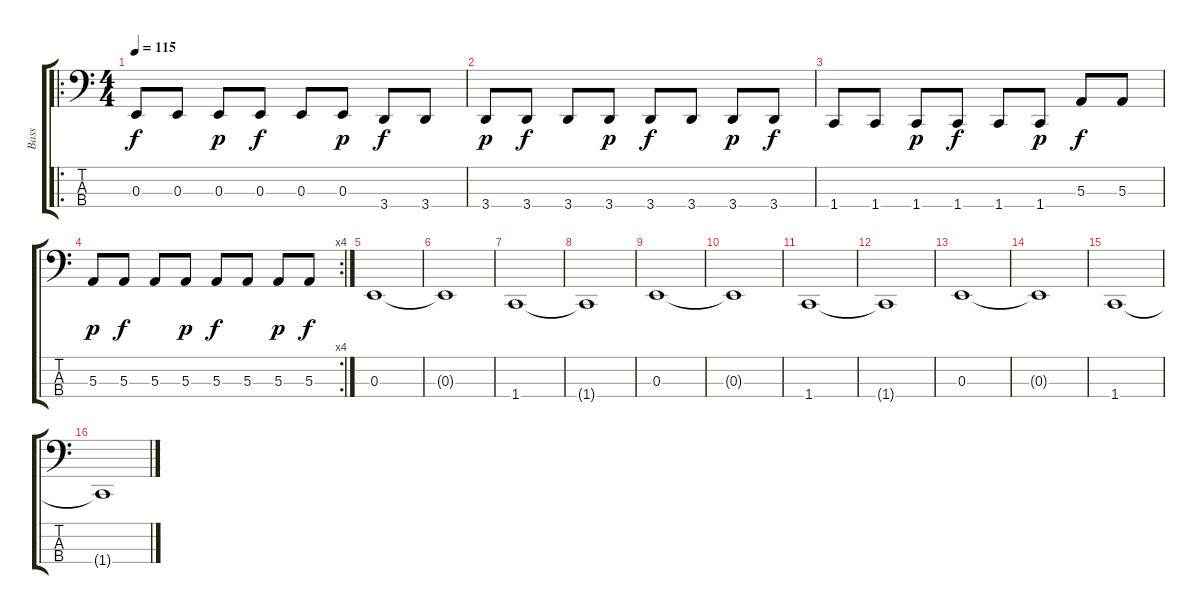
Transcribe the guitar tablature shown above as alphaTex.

\track ("Bass" "Bass") {instrument electricbassfinger}
\staff {score tabs}
\tuning (D2 A1 E1 B0) {hide}
\ro
\ts (4 4)
\tempo 115
\clef f4
\ks c
0.3.8{dy f} 0.3.8 0.3.8{dy p} 0.3.8{dy f} 0.3.8 0.3.8{dy p} 3.4.8{dy f} 3.4.8 |
3.4.8{dy p} 3.4.8{dy f} 3.4.8 3.4.8{dy p} 3.4.8{dy f} 3.4.8 3.4.8{dy p} 3.4.8{dy f} |
1.4.8 1.4.8 1.4.8{dy p} 1.4.8{dy f} 1.4.8 1.4.8{dy p} 5.3.8{dy f} 5.3.8 |
\rc 4
5.3.8{dy p} 5.3.8{dy f} 5.3.8 5.3.8{dy p} 5.3.8{dy f} 5.3.8 5.3.8{dy p} 5.3.8{dy f} |
0.3.1 |
0.3{t}.1 |
1.4.1 |
1.4{t}.1 |
0.3.1 |
0.3{t}.1 |
1.4.1 |
1.4{t}.1 |
0.3.1 |
0.3{t}.1 |
1.4.1 |
1.4{t}.1
